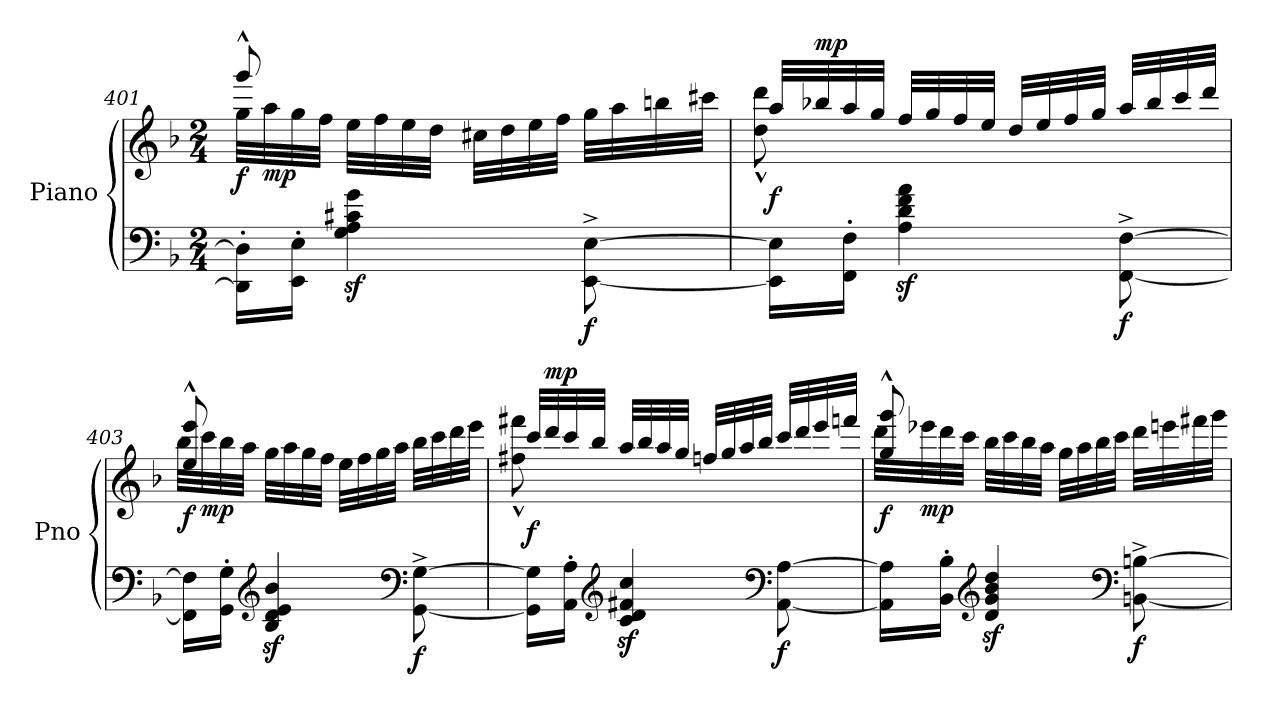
**kern	**kern	**dynam
*part1	*part1	*part1
*staff2	*staff1	*staff1/2
*I"Piano	*	*
*I'Pno	*	*
*clefF4	*clefG2	*
*k[b-]	*k[b-]	*
*M2/4	*M2/4	*
=401	=401	=401
*	*^	*
!	!	!	!LO:DY:b
16DD\]' 16D\]'LL	8ggg^^/	32gg\LLL	f
!	!	!	!LO:DY:b
.	.	32aa\	mp
16EE\' 16E\'JJ	.	32gg\	.
.	.	32ff\JJJ	.
4G\z< 4A\z< 4c#X\z< 4g\z<	8ryy	32ee\LLL	.
.	.	32ff\	.
.	.	32ee\	.
.	.	32dd\JJJ	.
.	4ryy	32cc#X\LLL	.
.	.	32dd\	.
.	.	32ee\	.
.	.	32ff\JJJ	.
!	!	!	!LO:DY:b=2
[8EE\^ [8E\^	.	32gg\LLL	f
.	.	32aa\	.
.	.	32bbn\	.
.	.	32ccc#X\JJJ	.
!!LO:LB:g=z	!!
=402	=402	=402	=402
!	!	!	!LO:DY:b
16EE\] 16E\]LL	32aa/LLL	8dd\^^ 8ddd\^^	f
!	!	!	!LO:DY:a
.	32bb-X/	.	mp
16FF\' 16F\'JJ	32aa/	.	.
.	32gg/JJJ	.	.
4A\z< 4d\z< 4f\z< 4a\z<	32ff/LLL	8ryy	.
.	32gg/	.	.
.	32ff/	.	.
.	32ee/JJJ	.	.
.	32dd/LLL	4ryy	.
.	32ee/	.	.
.	32ff/	.	.
.	32gg/JJJ	.	.
!	!	!	!LO:DY:b=2
[8FF\^ [8F\^	32aa/LLL	.	f
.	32bb-/	.	.
.	32ccc/	.	.
.	32ddd/JJJ	.	.
=403	=403	=403	=403
!	!	!	!LO:DY:b
16FF\] 16F\]LL	8ee/^^ 8eee/^^	32bb-\LLL	f
!	!	!	!LO:DY:b
.	.	32ccc\	mp
16GG\' 16G\'JJ	.	32bb-\	.
.	.	32aa\JJJ	.
*clefG2	*	*	*
4B-/z< 4d/z< 4e/z< 4b-/z<	8ryy	32gg\LLL	.
.	.	32aa\	.
.	.	32gg\	.
.	.	32ff\JJJ	.
.	4ryy	32ee\LLL	.
.	.	32ff\	.
.	.	32gg\	.
.	.	32aa\JJJ	.
*clefF4	*	*	*
!	!	!	!LO:DY:b=2
[8GG\^ [8G\^	.	32bb-\LLL	f
.	.	32ccc\	.
.	.	32ddd\	.
.	.	32eee\JJJ	.
=404	=404	=404	=404
!	!	!	!LO:DY:b
16GG\] 16G\]LL	32ccc/LLL	8ff#X\^^ 8fff#X\^^	f
!	!	!	!LO:DY:a
.	32ddd/	.	mp
16AA\' 16A\'JJ	32ccc/	.	.
.	32bb-/JJJ	.	.
*clefG2	*	*	*
4c/z< 4d/z< 4f#X/z< 4cc/z<	32aa/LLL	8ryy	.
.	32bb-/	.	.
.	32aa/	.	.
.	32gg/JJJ	.	.
.	32ffn/LLL	4ryy	.
.	32gg/	.	.
.	32aa/	.	.
.	32bb-/JJJ	.	.
*clefF4	*	*	*
!	!	!	!LO:DY:b=2
[8AA\ [8A\	32ccc/LLL	.	f
.	32ddd/	.	.
.	32eee/	.	.
.	32fffn/JJJ	.	.
!!LO:PB:g=z	!!
=405	=405	=405	=405
!	!	!	!LO:DY:b
16AA\] 16A\]LL	8gg/^^ 8ggg/^^	32ddd\LLL	f
!	!	!	!LO:DY:b
.	.	32eee-X\	mp
16BB-\' 16B-\'JJ	.	32ddd\	.
.	.	32ccc\JJJ	.
*clefG2	*	*	*
4d/z< 4g/z< 4b-/z< 4dd/z<	8ryy	32bb-\LLL	.
.	.	32ccc\	.
.	.	32bb-\	.
.	.	32aa\JJJ	.
.	4ryy	32gg\LLL	.
.	.	32aa\	.
.	.	32bb-\	.
.	.	32ccc\JJJ	.
*clefF4	*	*	*
!	!	!	!LO:DY:b=2
[8BBn\^ [8Bn\^	.	32ddd\LLL	f
.	.	32eeen\	.
.	.	32fff#X\	.
.	.	32ggg\JJJ	.
*	*v	*v	*
=	=	=
*-	*-	*-
